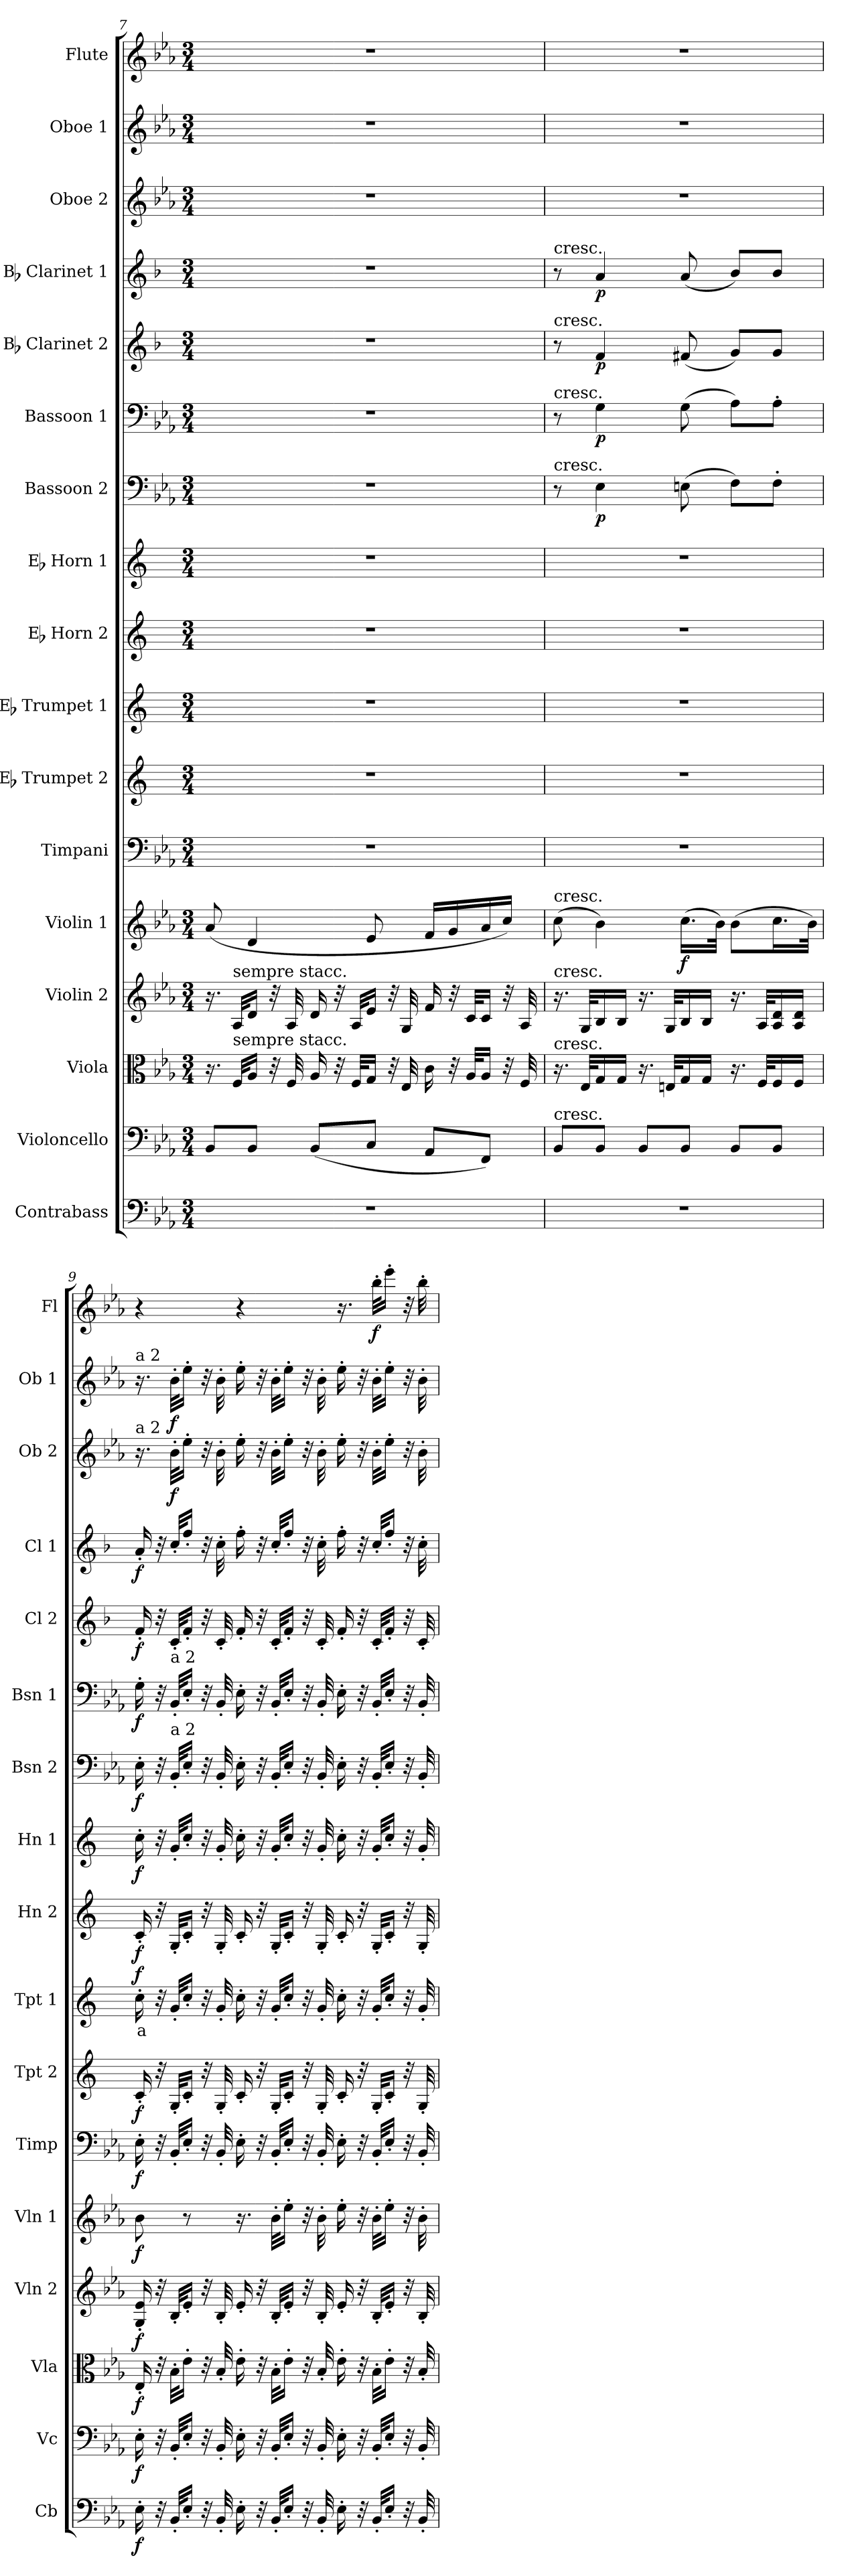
**kern	**dynam	**kern	**dynam	**kern	**dynam	**kern	**dynam	**kern	**dynam	**kern	**dynam	**kern	**dynam	**kern	**text	**dynam	**kern	**dynam	**kern	**dynam	**kern	**dynam	**kern	**dynam	**kern	**dynam	**kern	**dynam	**kern	**dynam	**kern	**dynam	**kern	**dynam
*part17	*part17	*part16	*part16	*part15	*part15	*part14	*part14	*part13	*part13	*part12	*part12	*part11	*part11	*part10	*part10	*part10	*part9	*part9	*part8	*part8	*part7	*part7	*part6	*part6	*part5	*part5	*part4	*part4	*part3	*part3	*part2	*part2	*part1	*part1
*staff17	*staff17	*staff16	*staff16	*staff15	*staff15	*staff14	*staff14	*staff13	*staff13	*staff12	*staff12	*staff11	*staff11	*staff10	*staff10	*staff10	*staff9	*staff9	*staff8	*staff8	*staff7	*staff7	*staff6	*staff6	*staff5	*staff5	*staff4	*staff4	*staff3	*staff3	*staff2	*staff2	*staff1	*staff1
*I"Contrabass	*	*I"Violoncello	*	*I"Viola	*	*I"Violin 2	*	*I"Violin 1	*	*I"Timpani	*	*I"Eb Trumpet 2	*	*I"Eb Trumpet 1	*	*	*I"Eb Horn 2	*	*I"Eb Horn 1	*	*I"Bassoon 2	*	*I"Bassoon 1	*	*I"Bb Clarinet 2	*	*I"Bb Clarinet 1	*	*I"Oboe 2	*	*I"Oboe 1	*	*I"Flute	*
*I'Cb	*	*I'Vc	*	*I'Vla	*	*I'Vln 2	*	*I'Vln 1	*	*I'Timp	*	*I'Tpt 2	*	*I'Tpt 1	*	*	*I'Hn 2	*	*I'Hn 1	*	*I'Bsn 2	*	*I'Bsn 1	*	*I'Cl 2	*	*I'Cl 1	*	*I'Ob 2	*	*I'Ob 1	*	*I'Fl	*
!!LO:PB:g=z
*clefF4	*	*clefF4	*	*clefC3	*	*clefG2	*	*clefG2	*	*clefF4	*	*clefG2	*	*clefG2	*	*	*clefG2	*	*clefG2	*	*clefF4	*	*clefF4	*	*clefG2	*	*clefG2	*	*clefG2	*	*clefG2	*	*clefG2	*
*ITrd7c12	*	*	*	*	*	*	*	*	*	*	*	*ITrd-2c-3	*	*ITrd-2c-3	*	*	*ITrd5c9	*	*ITrd5c9	*	*	*	*	*	*ITrd1c2	*	*ITrd1c2	*	*	*	*	*	*	*
*k[b-e-a-]	*	*k[b-e-a-]	*	*k[b-e-a-]	*	*k[b-e-a-]	*	*k[b-e-a-]	*	*k[b-e-a-]	*	*k[b-e-a-]	*	*k[b-e-a-]	*	*	*k[b-e-a-]	*	*k[b-e-a-]	*	*k[b-e-a-]	*	*k[b-e-a-]	*	*k[b-e-a-]	*	*k[b-e-a-]	*	*k[b-e-a-]	*	*k[b-e-a-]	*	*k[b-e-a-]	*
*M3/4	*	*M3/4	*	*M3/4	*	*M3/4	*	*M3/4	*	*M3/4	*	*M3/4	*	*M3/4	*	*	*M3/4	*	*M3/4	*	*M3/4	*	*M3/4	*	*M3/4	*	*M3/4	*	*M3/4	*	*M3/4	*	*M3/4	*
=7	=7	=7	=7	=7	=7	=7	=7	=7	=7	=7	=7	=7	=7	=7	=7	=7	=7	=7	=7	=7	=7	=7	=7	=7	=7	=7	=7	=7	=7	=7	=7	=7	=7	=7
2.r	.	8BB-/L	.	16.r	.	16.r	.	(8a-/	.	2.r	.	2.r	.	2.r	.	.	2.r	.	2.r	.	2.r	.	2.r	.	2.r	.	2.r	.	2.r	.	2.r	.	2.r	.
!	!	!	!	!	!	!LO:TX:a:t=sempre stacc.	!	!	!	!	!	!	!	!	!	!	!	!	!	!	!	!	!	!	!	!	!	!	!	!	!	!	!	!
!	!	!	!	!LO:TX:a:t=sempre stacc.	!	!	!	!	!	!	!	!	!	!	!	!	!	!	!	!	!	!	!	!	!	!	!	!	!	!	!	!	!	!
.	.	.	.	32F/KLL	.	32A-/KLL	.	.	.	.	.	.	.	.	.	.	.	.	.	.	.	.	.	.	.	.	.	.	.	.	.	.	.	.
.	.	8BB-/J	.	16A-/JJ	.	16d/JJ	.	4d/	.	.	.	.	.	.	.	.	.	.	.	.	.	.	.	.	.	.	.	.	.	.	.	.	.	.
.	.	.	.	32r	.	32r	.	.	.	.	.	.	.	.	.	.	.	.	.	.	.	.	.	.	.	.	.	.	.	.	.	.	.	.
.	.	.	.	32F/	.	32A-/	.	.	.	.	.	.	.	.	.	.	.	.	.	.	.	.	.	.	.	.	.	.	.	.	.	.	.	.
.	.	(8BB-/L	.	16A-/	.	16d/	.	.	.	.	.	.	.	.	.	.	.	.	.	.	.	.	.	.	.	.	.	.	.	.	.	.	.	.
.	.	.	.	32r	.	32r	.	.	.	.	.	.	.	.	.	.	.	.	.	.	.	.	.	.	.	.	.	.	.	.	.	.	.	.
.	.	.	.	32F/KLL	.	32A-/KLL	.	.	.	.	.	.	.	.	.	.	.	.	.	.	.	.	.	.	.	.	.	.	.	.	.	.	.	.
.	.	8C/J	.	16G/JJ	.	16e-/JJ	.	8e-/	.	.	.	.	.	.	.	.	.	.	.	.	.	.	.	.	.	.	.	.	.	.	.	.	.	.
.	.	.	.	32r	.	32r	.	.	.	.	.	.	.	.	.	.	.	.	.	.	.	.	.	.	.	.	.	.	.	.	.	.	.	.
.	.	.	.	32E-/	.	32G/	.	.	.	.	.	.	.	.	.	.	.	.	.	.	.	.	.	.	.	.	.	.	.	.	.	.	.	.
.	.	8AA-/L	.	16c\	.	16f/	.	16f/LL	.	.	.	.	.	.	.	.	.	.	.	.	.	.	.	.	.	.	.	.	.	.	.	.	.	.
.	.	.	.	32r	.	32r	.	16g/	.	.	.	.	.	.	.	.	.	.	.	.	.	.	.	.	.	.	.	.	.	.	.	.	.	.
.	.	.	.	32A-/KLL	.	32c/KLL	.	.	.	.	.	.	.	.	.	.	.	.	.	.	.	.	.	.	.	.	.	.	.	.	.	.	.	.
.	.	8FF/J)	.	16A-/JJ	.	16c/JJ	.	16a-/	.	.	.	.	.	.	.	.	.	.	.	.	.	.	.	.	.	.	.	.	.	.	.	.	.	.
.	.	.	.	32r	.	32r	.	16cc/JJ)	.	.	.	.	.	.	.	.	.	.	.	.	.	.	.	.	.	.	.	.	.	.	.	.	.	.
.	.	.	.	32F/	.	32A-/	.	.	.	.	.	.	.	.	.	.	.	.	.	.	.	.	.	.	.	.	.	.	.	.	.	.	.	.
=8	=8	=8	=8	=8	=8	=8	=8	=8	=8	=8	=8	=8	=8	=8	=8	=8	=8	=8	=8	=8	=8	=8	=8	=8	=8	=8	=8	=8	=8	=8	=8	=8	=8	=8
!	!	!	!	!	!	!	!	!	!	!	!	!	!	!	!	!	!	!	!	!	!	!	!	!	!	!	!LO:TX:a:t=cresc.	!	!	!	!	!	!	!
!	!	!	!	!	!	!	!	!	!	!	!	!	!	!	!	!	!	!	!	!	!	!	!	!	!LO:TX:a:t=cresc.	!	!	!	!	!	!	!	!	!
!	!	!	!	!	!	!	!	!	!	!	!	!	!	!	!	!	!	!	!	!	!	!	!LO:TX:a:t=cresc.	!	!	!	!	!	!	!	!	!	!	!
!	!	!	!	!	!	!	!	!	!	!	!	!	!	!	!	!	!	!	!	!	!LO:TX:a:t=cresc.	!	!	!	!	!	!	!	!	!	!	!	!	!
!	!	!	!	!	!	!	!	!LO:TX:a:t=cresc.	!	!	!	!	!	!	!	!	!	!	!	!	!	!	!	!	!	!	!	!	!	!	!	!	!	!
!	!	!	!	!	!	!LO:TX:a:t=cresc.	!	!	!	!	!	!	!	!	!	!	!	!	!	!	!	!	!	!	!	!	!	!	!	!	!	!	!	!
!	!	!	!	!LO:TX:a:t=cresc.	!	!	!	!	!	!	!	!	!	!	!	!	!	!	!	!	!	!	!	!	!	!	!	!	!	!	!	!	!	!
!	!	!LO:TX:a:t=cresc.	!	!	!	!	!	!	!	!	!	!	!	!	!	!	!	!	!	!	!	!	!	!	!	!	!	!	!	!	!	!	!	!
2.r	.	8BB-/L	.	16.r	.	16.r	.	(8cc\	.	2.r	.	2.r	.	2.r	.	.	2.r	.	2.r	.	8r	.	8r	.	8r	.	8r	.	2.r	.	2.r	.	2.r	.
.	.	.	.	32E-/KLL	.	32G/KLL	.	.	.	.	.	.	.	.	.	.	.	.	.	.	.	.	.	.	.	.	.	.	.	.	.	.	.	.
!	!	!	!	!	!	!	!	!	!	!	!	!	!	!	!	!	!	!	!	!	!	!LO:DY:b	!	!LO:DY:b	!	!LO:DY:b	!	!LO:DY:b	!	!	!	!	!	!
.	.	8BB-/J	.	16G/	.	16B-/	.	4b-\)	.	.	.	.	.	.	.	.	.	.	.	.	4E-\	p	4G\	p	4e-/	p	4g/	p	.	.	.	.	.	.
.	.	.	.	16G/JJ	.	16B-/JJ	.	.	.	.	.	.	.	.	.	.	.	.	.	.	.	.	.	.	.	.	.	.	.	.	.	.	.	.
.	.	8BB-/L	.	16.r	.	16.r	.	.	.	.	.	.	.	.	.	.	.	.	.	.	.	.	.	.	.	.	.	.	.	.	.	.	.	.
.	.	.	.	32En/KLL	.	32G/KLL	.	.	.	.	.	.	.	.	.	.	.	.	.	.	.	.	.	.	.	.	.	.	.	.	.	.	.	.
!	!	!	!	!	!	!	!	!	!LO:DY:b	!	!	!	!	!	!	!	!	!	!	!	!	!	!	!	!	!	!	!	!	!	!	!	!	!
.	.	8BB-/J	.	16G/	.	16B-/	.	(16.cc\LL	f	.	.	.	.	.	.	.	.	.	.	.	(8En\	.	(8G\	.	(8en/	.	(8g/	.	.	.	.	.	.	.
.	.	.	.	16G/JJ	.	16B-/JJ	.	.	.	.	.	.	.	.	.	.	.	.	.	.	.	.	.	.	.	.	.	.	.	.	.	.	.	.
.	.	.	.	.	.	.	.	32b-\JJk)	.	.	.	.	.	.	.	.	.	.	.	.	.	.	.	.	.	.	.	.	.	.	.	.	.	.
.	.	8BB-/L	.	16.r	.	16.r	.	(8b-\L	.	.	.	.	.	.	.	.	.	.	.	.	8F\L)	.	8A-\L)	.	8f/L)	.	8a-/L)	.	.	.	.	.	.	.
.	.	.	.	32F/KLL	.	32A-/KLL	.	.	.	.	.	.	.	.	.	.	.	.	.	.	.	.	.	.	.	.	.	.	.	.	.	.	.	.
.	.	8BB-/J	.	16F/	.	16A-/ 16d/	.	16.cc\L	.	.	.	.	.	.	.	.	.	.	.	.	8F'\J	.	8A-'\J	.	8f/J	.	8a-/J	.	.	.	.	.	.	.
.	.	.	.	16F/JJ	.	16A-/ 16d/JJ	.	.	.	.	.	.	.	.	.	.	.	.	.	.	.	.	.	.	.	.	.	.	.	.	.	.	.	.
.	.	.	.	.	.	.	.	32b-\JJk)	.	.	.	.	.	.	.	.	.	.	.	.	.	.	.	.	.	.	.	.	.	.	.	.	.	.
=9	=9	=9	=9	=9	=9	=9	=9	=9	=9	=9	=9	=9	=9	=9	=9	=9	=9	=9	=9	=9	=9	=9	=9	=9	=9	=9	=9	=9	=9	=9	=9	=9	=9	=9
!	!	!	!	!	!	!	!	!	!	!	!	!	!	!	!	!	!	!	!	!	!	!	!	!	!	!	!	!	!	!	!LO:TX:a:t=a 2	!	!	!
!	!	!	!	!	!	!	!	!	!	!	!	!	!	!	!	!	!	!	!	!	!	!	!	!	!	!	!	!	!LO:TX:a:t=a 2	!	!	!	!	!
!	!LO:DY:b	!	!LO:DY:b	!	!LO:DY:b	!	!LO:DY:b	!	!LO:DY:b	!	!LO:DY:b	!	!LO:DY:b	!	!LO:LY:b:color=#FF0000	!LO:DY:b	!	!LO:DY:b	!	!LO:DY:b	!	!LO:DY:b	!	!LO:DY:b	!	!LO:DY:b	!	!LO:DY:b	!	!	!	!	!	!
16EE-'\	f	16E-'\	f	16E-'/	f	16G/' 16e-/'	f	8b-\	f	16E-'\	f	16e-'/	f	16ee-'\	a	f	16E-'/	f	16e-'\	f	16E-'\	f	16G'\	f	16e-'/	f	16g'/	f	16.r	.	16.r	.	4r	.
32r	.	32r	.	32r	.	32r	.	.	.	32r	.	32r	.	32r	.	.	32r	.	32r	.	32r	.	32r	.	32r	.	32r	.	.	.	.	.	.	.
!	!	!	!	!	!	!	!	!	!	!	!	!	!	!	!	!	!	!	!	!	!	!	!LO:TX:a:t=a 2	!	!	!	!	!	!	!	!	!	!	!
!	!	!	!	!	!	!	!	!	!	!	!	!	!	!	!	!	!	!	!	!	!LO:TX:a:t=a 2	!	!	!	!	!	!	!	!	!	!	!	!	!
!	!	!	!	!	!	!	!	!	!	!	!	!	!	!	!	!	!	!	!	!	!	!	!	!	!	!	!	!	!	!LO:DY:b	!	!LO:DY:b	!	!
32BBB-'/KLL	.	32BB-'/KLL	.	32B-'\KLL	.	32B-'/KLL	.	.	.	32BB-'/KLL	.	32B-'/KLL	.	32b-'/KLL	.	.	32BB-'/KLL	.	32B-'/KLL	.	32BB-'/KLL	.	32BB-'/KLL	.	32B-'/KLL	.	32b-'/KLL	.	32b-'\KLL	f	32b-'\KLL	f	.	.
16EE-'/JJ	.	16E-'/JJ	.	16e-'\JJ	.	16e-'/JJ	.	8r	.	16E-'/JJ	.	16e-'/JJ	.	16ee-'/JJ	.	.	16E-'/JJ	.	16e-'/JJ	.	16E-'/JJ	.	16E-'/JJ	.	16e-'/JJ	.	16ee-'/JJ	.	16ee-'\JJ	.	16ee-'\JJ	.	.	.
32r	.	32r	.	32r	.	32r	.	.	.	32r	.	32r	.	32r	.	.	32r	.	32r	.	32r	.	32r	.	32r	.	32r	.	32r	.	32r	.	.	.
32BBB-'/	.	32BB-'/	.	32B-'/	.	32B-'/	.	.	.	32BB-'/	.	32B-'/	.	32b-'/	.	.	32BB-'/	.	32B-'/	.	32BB-'/	.	32BB-'/	.	32B-'/	.	32b-'\	.	32b-'\	.	32b-'\	.	.	.
16EE-'\	.	16E-'\	.	16e-'\	.	16e-'/	.	16.r	.	16E-'\	.	16e-'/	.	16ee-'\	.	.	16E-'/	.	16e-'\	.	16E-'\	.	16E-'\	.	16e-'/	.	16ee-'\	.	16ee-'\	.	16ee-'\	.	4r	.
32r	.	32r	.	32r	.	32r	.	.	.	32r	.	32r	.	32r	.	.	32r	.	32r	.	32r	.	32r	.	32r	.	32r	.	32r	.	32r	.	.	.
32BBB-'/KLL	.	32BB-'/KLL	.	32B-'\KLL	.	32B-'/KLL	.	32b-'\KLL	.	32BB-'/KLL	.	32B-'/KLL	.	32b-'/KLL	.	.	32BB-'/KLL	.	32B-'/KLL	.	32BB-'/KLL	.	32BB-'/KLL	.	32B-'/KLL	.	32b-'/KLL	.	32b-'\KLL	.	32b-'\KLL	.	.	.
16EE-'/JJ	.	16E-'/JJ	.	16e-'\JJ	.	16e-'/JJ	.	16ee-'\JJ	.	16E-'/JJ	.	16e-'/JJ	.	16ee-'/JJ	.	.	16E-'/JJ	.	16e-'/JJ	.	16E-'/JJ	.	16E-'/JJ	.	16e-'/JJ	.	16ee-'/JJ	.	16ee-'\JJ	.	16ee-'\JJ	.	.	.
32r	.	32r	.	32r	.	32r	.	32r	.	32r	.	32r	.	32r	.	.	32r	.	32r	.	32r	.	32r	.	32r	.	32r	.	32r	.	32r	.	.	.
32BBB-'/	.	32BB-'/	.	32B-'/	.	32B-'/	.	32b-'\	.	32BB-'/	.	32B-'/	.	32b-'/	.	.	32BB-'/	.	32B-'/	.	32BB-'/	.	32BB-'/	.	32B-'/	.	32b-'\	.	32b-'\	.	32b-'\	.	.	.
16EE-'\	.	16E-'\	.	16e-'\	.	16e-'/	.	16ee-'\	.	16E-'\	.	16e-'/	.	16ee-'\	.	.	16E-'/	.	16e-'\	.	16E-'\	.	16E-'\	.	16e-'/	.	16ee-'\	.	16ee-'\	.	16ee-'\	.	16.r	.
32r	.	32r	.	32r	.	32r	.	32r	.	32r	.	32r	.	32r	.	.	32r	.	32r	.	32r	.	32r	.	32r	.	32r	.	32r	.	32r	.	.	.
!	!	!	!	!	!	!	!	!	!	!	!	!	!	!	!	!	!	!	!	!	!	!	!	!	!	!	!	!	!	!	!	!	!	!LO:DY:b
32BBB-'/KLL	.	32BB-'/KLL	.	32B-'\KLL	.	32B-'/KLL	.	32b-'\KLL	.	32BB-'/KLL	.	32B-'/KLL	.	32b-'/KLL	.	.	32BB-'/KLL	.	32B-'/KLL	.	32BB-'/KLL	.	32BB-'/KLL	.	32B-'/KLL	.	32b-'/KLL	.	32b-'\KLL	.	32b-'\KLL	.	32bb-'\KLL	f
16EE-'/JJ	.	16E-'/JJ	.	16e-'\JJ	.	16e-'/JJ	.	16ee-'\JJ	.	16E-'/JJ	.	16e-'/JJ	.	16ee-'/JJ	.	.	16E-'/JJ	.	16e-'/JJ	.	16E-'/JJ	.	16E-'/JJ	.	16e-'/JJ	.	16ee-'/JJ	.	16ee-'\JJ	.	16ee-'\JJ	.	16eee-'\JJ	.
32r	.	32r	.	32r	.	32r	.	32r	.	32r	.	32r	.	32r	.	.	32r	.	32r	.	32r	.	32r	.	32r	.	32r	.	32r	.	32r	.	32r	.
32BBB-'/	.	32BB-'/	.	32B-'/	.	32B-'/	.	32b-'\	.	32BB-'/	.	32B-'/	.	32b-'/	.	.	32BB-'/	.	32B-'/	.	32BB-'/	.	32BB-'/	.	32B-'/	.	32b-'\	.	32b-'\	.	32b-'\	.	32bb-'\	.
=	=	=	=	=	=	=	=	=	=	=	=	=	=	=	=	=	=	=	=	=	=	=	=	=	=	=	=	=	=	=	=	=	=	=
*-	*-	*-	*-	*-	*-	*-	*-	*-	*-	*-	*-	*-	*-	*-	*-	*-	*-	*-	*-	*-	*-	*-	*-	*-	*-	*-	*-	*-	*-	*-	*-	*-	*-	*-
